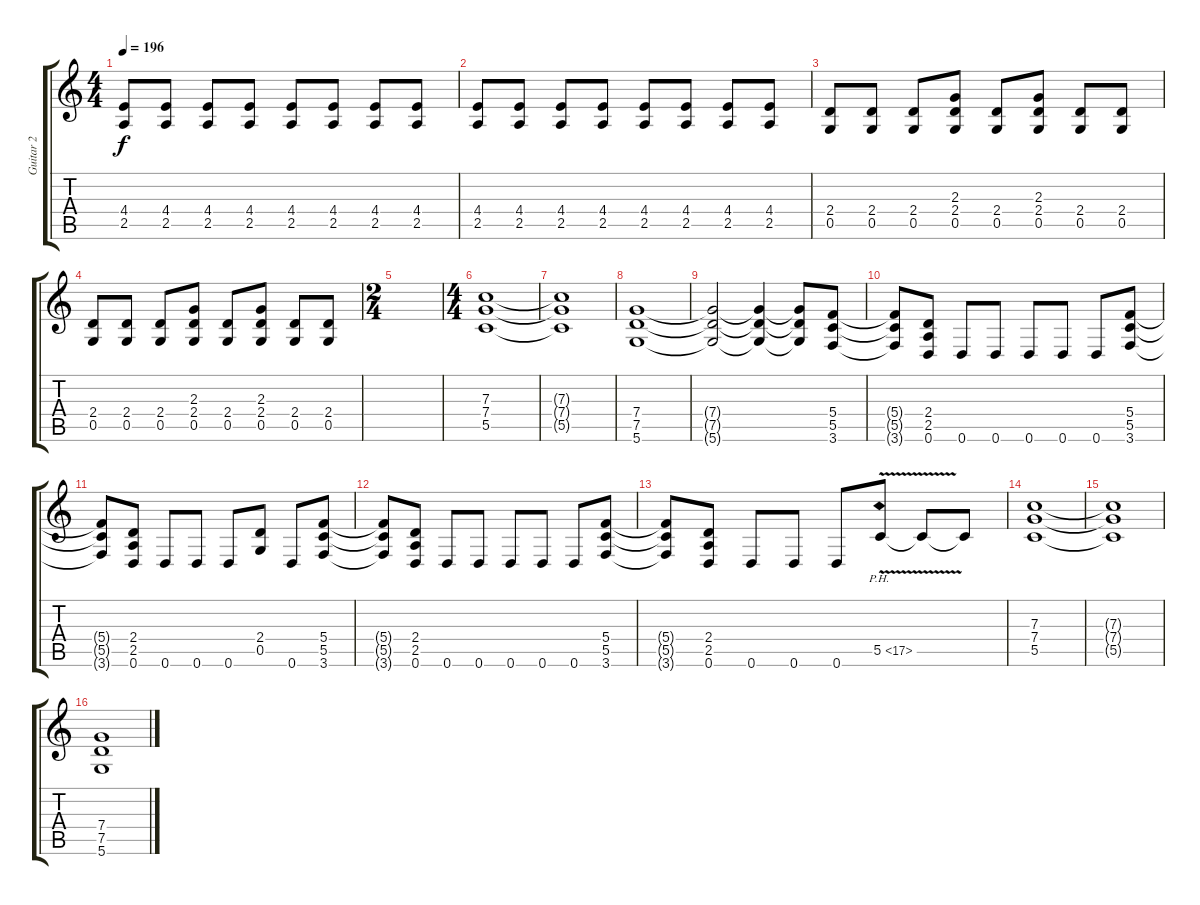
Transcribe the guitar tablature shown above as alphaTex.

\track ("Guitar 2" "Guitar 2") {instrument distortionguitar}
\staff {score tabs}
\tuning (D4 A3 F3 C3 G2 D2) {hide}
\ts (4 4)
\tempo 196
\clef g2
\ks c
(4.4 2.5).8{dy f} (4.4 2.5).8 (4.4 2.5).8 (4.4 2.5).8 (4.4 2.5).8 (4.4 2.5).8 (4.4 2.5).8 (4.4 2.5).8 |
(4.4 2.5).8 (4.4 2.5).8 (4.4 2.5).8 (4.4 2.5).8 (4.4 2.5).8 (4.4 2.5).8 (4.4 2.5).8 (4.4 2.5).8 |
(2.4 0.5).8 (2.4 0.5).8 (2.4 0.5).8 (2.3 2.4 0.5).8 (2.4 0.5).8 (2.3 2.4 0.5).8 (2.4 0.5).8 (2.4 0.5).8 |
(2.4 0.5).8 (2.4 0.5).8 (2.4 0.5).8 (2.3 2.4 0.5).8 (2.4 0.5).8 (2.3 2.4 0.5).8 (2.4 0.5).8 (2.4 0.5).8 |
\ts (2 4)
|
\ts (4 4)
(7.3 7.4 5.5).1 |
(7.3{t} 7.4{t} 5.5{t}).1 |
(7.4 7.5 5.6).1 |
(7.4{t} 7.5{t} 5.6{t}).2 (7.4{t} 7.5{t} 5.6{t}).4 (7.4{t} 7.5{t} 5.6{t}).8 (5.4 5.5 3.6).8 |
(5.4{t} 5.5{t} 3.6{t}).8 (2.4 2.5 0.6).8 0.6.8 0.6.8 0.6.8 0.6.8 0.6.8 (5.4 5.5 3.6).8 |
(5.4{t} 5.5{t} 3.6{t}).8 (2.4 2.5 0.6).8 0.6.8 0.6.8 0.6.8 (2.4 0.5).8 0.6.8 (5.4 5.5 3.6).8 |
(5.4{t} 5.5{t} 3.6{t}).8 (2.4 2.5 0.6).8 0.6.8 0.6.8 0.6.8 0.6.8 0.6.8 (5.4 5.5 3.6).8 |
(5.4{t} 5.5{t} 3.6{t}).8 (2.4 2.5 0.6).8 0.6.8 0.6.8 0.6.8 5.5{ph 12 v}.8 5.5{t}.8 5.5{t}.8 |
(7.3 7.4 5.5).1 |
(7.3{t} 7.4{t} 5.5{t}).1 |
(7.4 7.5 5.6).1
